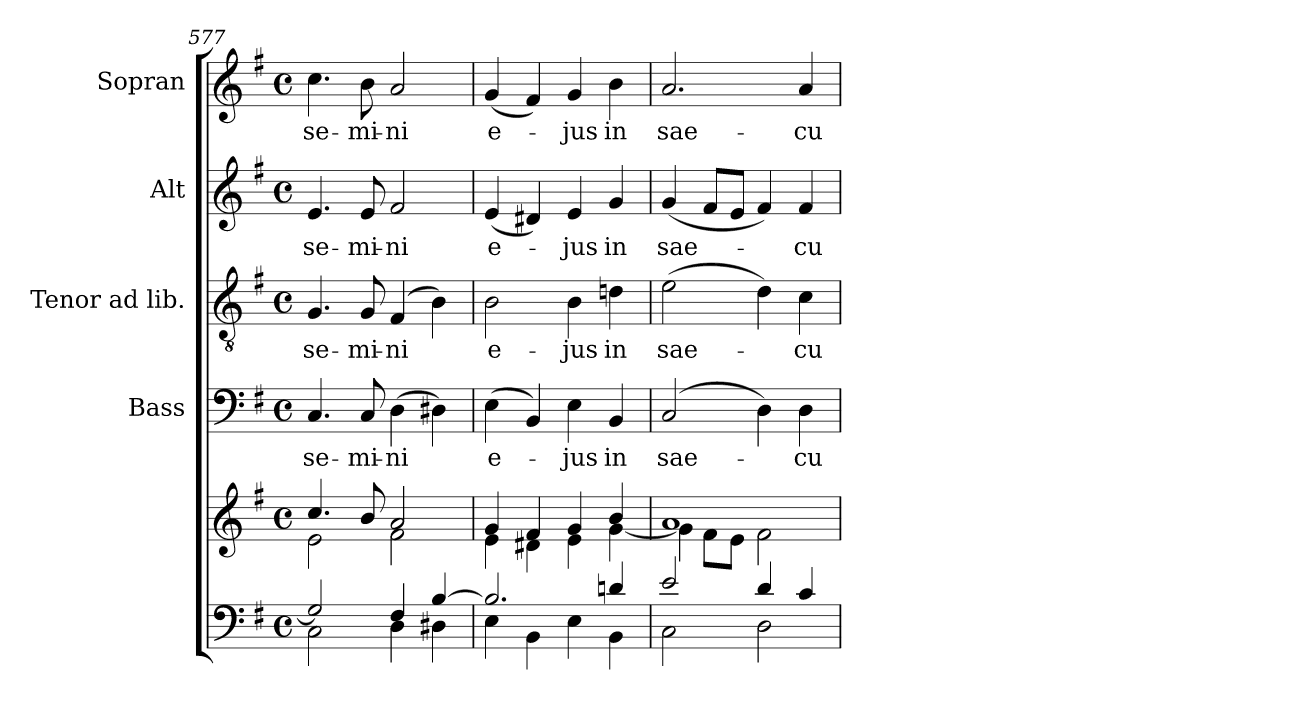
**kern	**kern	**kern	**text	**kern	**text	**kern	**text	**kern	**text
*part5	*part5	*part4	*part4	*part3	*part3	*part2	*part2	*part1	*part1
*staff6	*staff5	*staff4	*staff4	*staff3	*staff3	*staff2	*staff2	*staff1	*staff1
*	*	*I"Bass	*	*I"Tenor ad lib.	*	*I"Alt	*	*I"Sopran	*
*	*	*I'B.	*	*I'T.	*	*I'A.	*	*I'S.	*
*clefF4	*clefG2	*clefF4	*	*clefGv2	*	*clefG2	*	*clefG2	*
*k[f#]	*k[f#]	*k[f#]	*	*k[f#]	*	*k[f#]	*	*k[f#]	*
*G:	*G:	*G:	*	*G:	*	*G:	*	*G:	*
*M4/4	*M4/4	*M4/4	*	*M4/4	*	*M4/4	*	*M4/4	*
*met(c)	*met(c)	*met(c)	*	*met(c)	*	*met(c)	*	*met(c)	*
=577	=577	=577	=577	=577	=577	=577	=577	=577	=577
*^	*^	*	*	*	*	*	*	*	*
!	!	!	!	!	!LO:LY:b	!	!LO:LY:b	!	!LO:LY:b	!	!LO:LY:b
2G/]	2C\	4.cc/	2e\	4.C/	se-	4.G/	se-	4.e/	se-	4.cc\	se-
!	!	!	!	!	!LO:LY:b	!	!LO:LY:b	!	!LO:LY:b	!	!LO:LY:b
.	.	8b/	.	8C/	-mi-	8G/	-mi-	8e/	-mi-	8b\	-mi-
!	!	!	!	!	!LO:LY:b	!	!LO:LY:b	!	!LO:LY:b	!	!LO:LY:b
4F#/	4D\	2a/	2f#\	(>4D\	-ni	(4F#/	-ni	2f#/	-ni	2a/	-ni
[>4B/	4D#X\	.	.	4D#X\)	.	4B\)	.	.	.	.	.
=578	=578	=578	=578	=578	=578	=578	=578	=578	=578	=578	=578
!	!	!	!	!	!LO:LY:b	!	!LO:LY:b	!	!LO:LY:b	!	!LO:LY:b
2.B/]	4E\	4g/	4e\	(>4E\	e-	2B\	e-	(<4e/	e-	(<4g/	e-
.	4BB\	4f#/	4d#X\	4BB/)	.	.	.	4d#X/)	.	4f#/)	.
!	!	!	!	!	!LO:LY:b	!	!LO:LY:b	!	!LO:LY:b	!	!LO:LY:b
.	4E\	4g/	4e\	4E\	-jus	4B\	-jus	4e/	-jus	4g/	-jus
!	!	!	!	!	!LO:LY:b	!	!LO:LY:b	!	!LO:LY:b	!	!LO:LY:b
4dn/	4BB\	4b/	[<4g\	4BB/	in	4dn\	in	4g/	in	4b\	in
=579	=579	=579	=579	=579	=579	=579	=579	=579	=579	=579	=579
!	!	!	!	!	!LO:LY:b	!	!LO:LY:b	!	!LO:LY:b	!	!LO:LY:b
2e/	2C\	1a	4g\]	(2C/	sae-	(>2e\	sae-	(<4g/	sae-	2.a/	sae-
.	.	.	8f#\L	.	.	.	.	8f#/L	.	.	.
.	.	.	8e\J	.	.	.	.	8e/J	.	.	.
4d/	2D\	.	2f#\	4D\)	.	4d\)	.	4f#/)	.	.	.
!	!	!	!	!	!LO:LY:b	!	!LO:LY:b	!	!LO:LY:b	!	!LO:LY:b
4c/	.	.	.	4D\	-cu-	4c\	-cu-	4f#/	-cu-	4a/	-cu-
*v	*v	*	*	*	*	*	*	*	*	*	*
*	*v	*v	*	*	*	*	*	*	*	*
=	=	=	=	=	=	=	=	=	=
*-	*-	*-	*-	*-	*-	*-	*-	*-	*-
